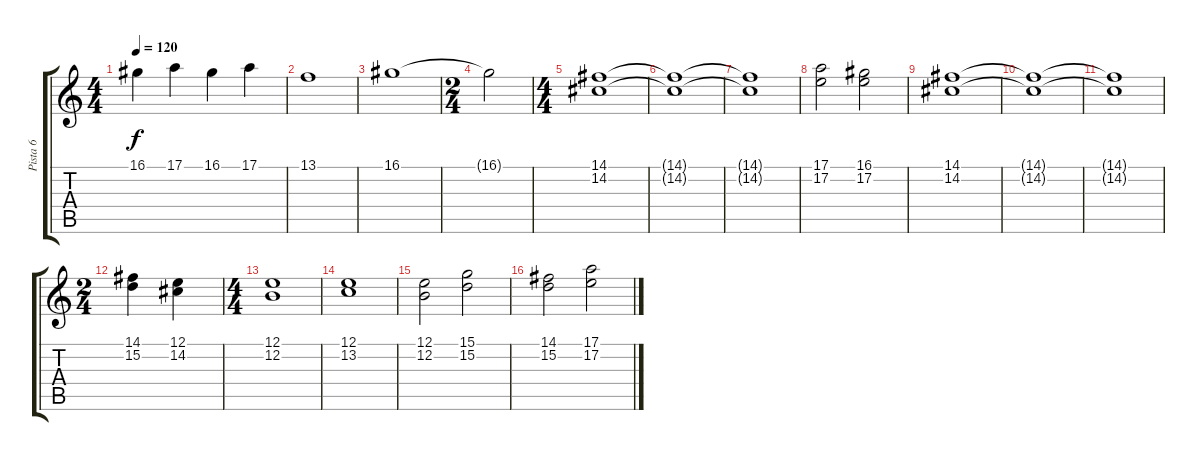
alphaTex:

\track ("Pista 6" "Pista 6") {instrument stringensemble1}
\staff {score tabs}
\tuning (E4 B3 G3 D3 A2 E2) {hide}
\ts (4 4)
\tempo 120
\clef g2
\ks c
16.1.4{dy f} 17.1.4 16.1.4 17.1.4 |
13.1.1 |
16.1.1 |
\ts (2 4)
16.1{t}.2 |
\ts (4 4)
(14.1 14.2).1{volume 9} |
(14.1{t} 14.2{t}).1 |
(14.1{t} 14.2{t}).1 |
(17.1 17.2).2 (16.1 17.2).2 |
(14.1 14.2).1 |
(14.1{t} 14.2{t}).1 |
(14.1{t} 14.2{t}).1 |
\ts (2 4)
(14.1 15.2).4 (12.1 14.2).4 |
\ts (4 4)
(12.1 12.2).1 |
(12.1 13.2).1 |
(12.1 12.2).2 (15.1 15.2).2 |
(14.1 15.2).2 (17.1 17.2).2
